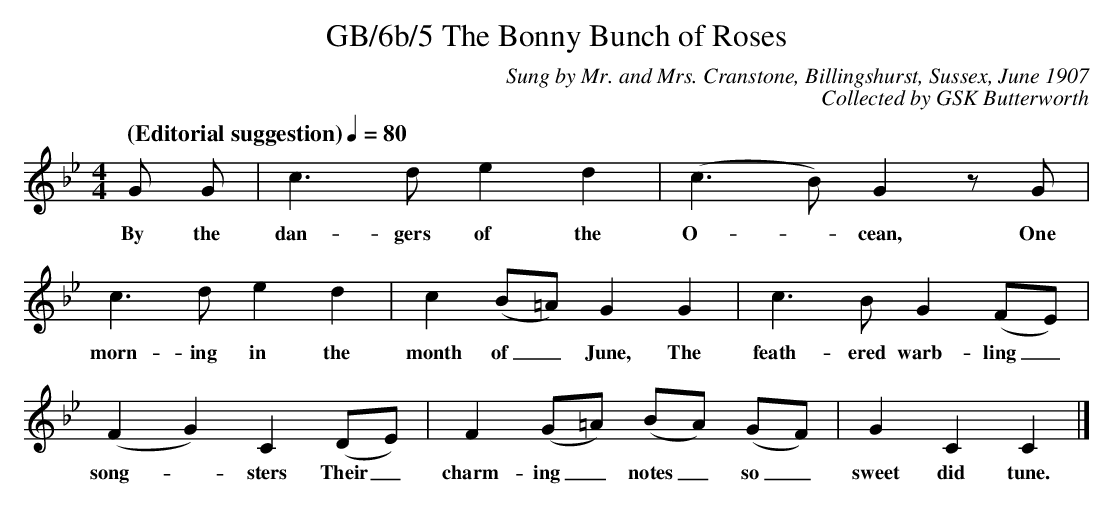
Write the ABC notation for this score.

X:1
T:GB/6b/5 The Bonny Bunch of Roses
C:Sung by Mr. and Mrs. Cranstone, Billingshurst, Sussex, June 1907
C:Collected by GSK Butterworth
L:1/8
M:4/4
Q:"(Editorial suggestion)" 1/4=80
K:Cdor
G G | c3 d e2 d2 | (c3 B) G2 z G |
w:By the dan-gers of the O-_ cean, One
c3 d e2 d2 | c2 (B=A) G2 G2 | c3 B G2 (FE) |
w:morn-ing in the month of_ June, The feath- ered warb- ling_
(F2 G2) C2 (DE) | F2 (G=A) (BA) (GF) | G2 C2 C2 |]
w: song-_sters Their_ charm-ing_ notes_ so_ sweet did tune.
